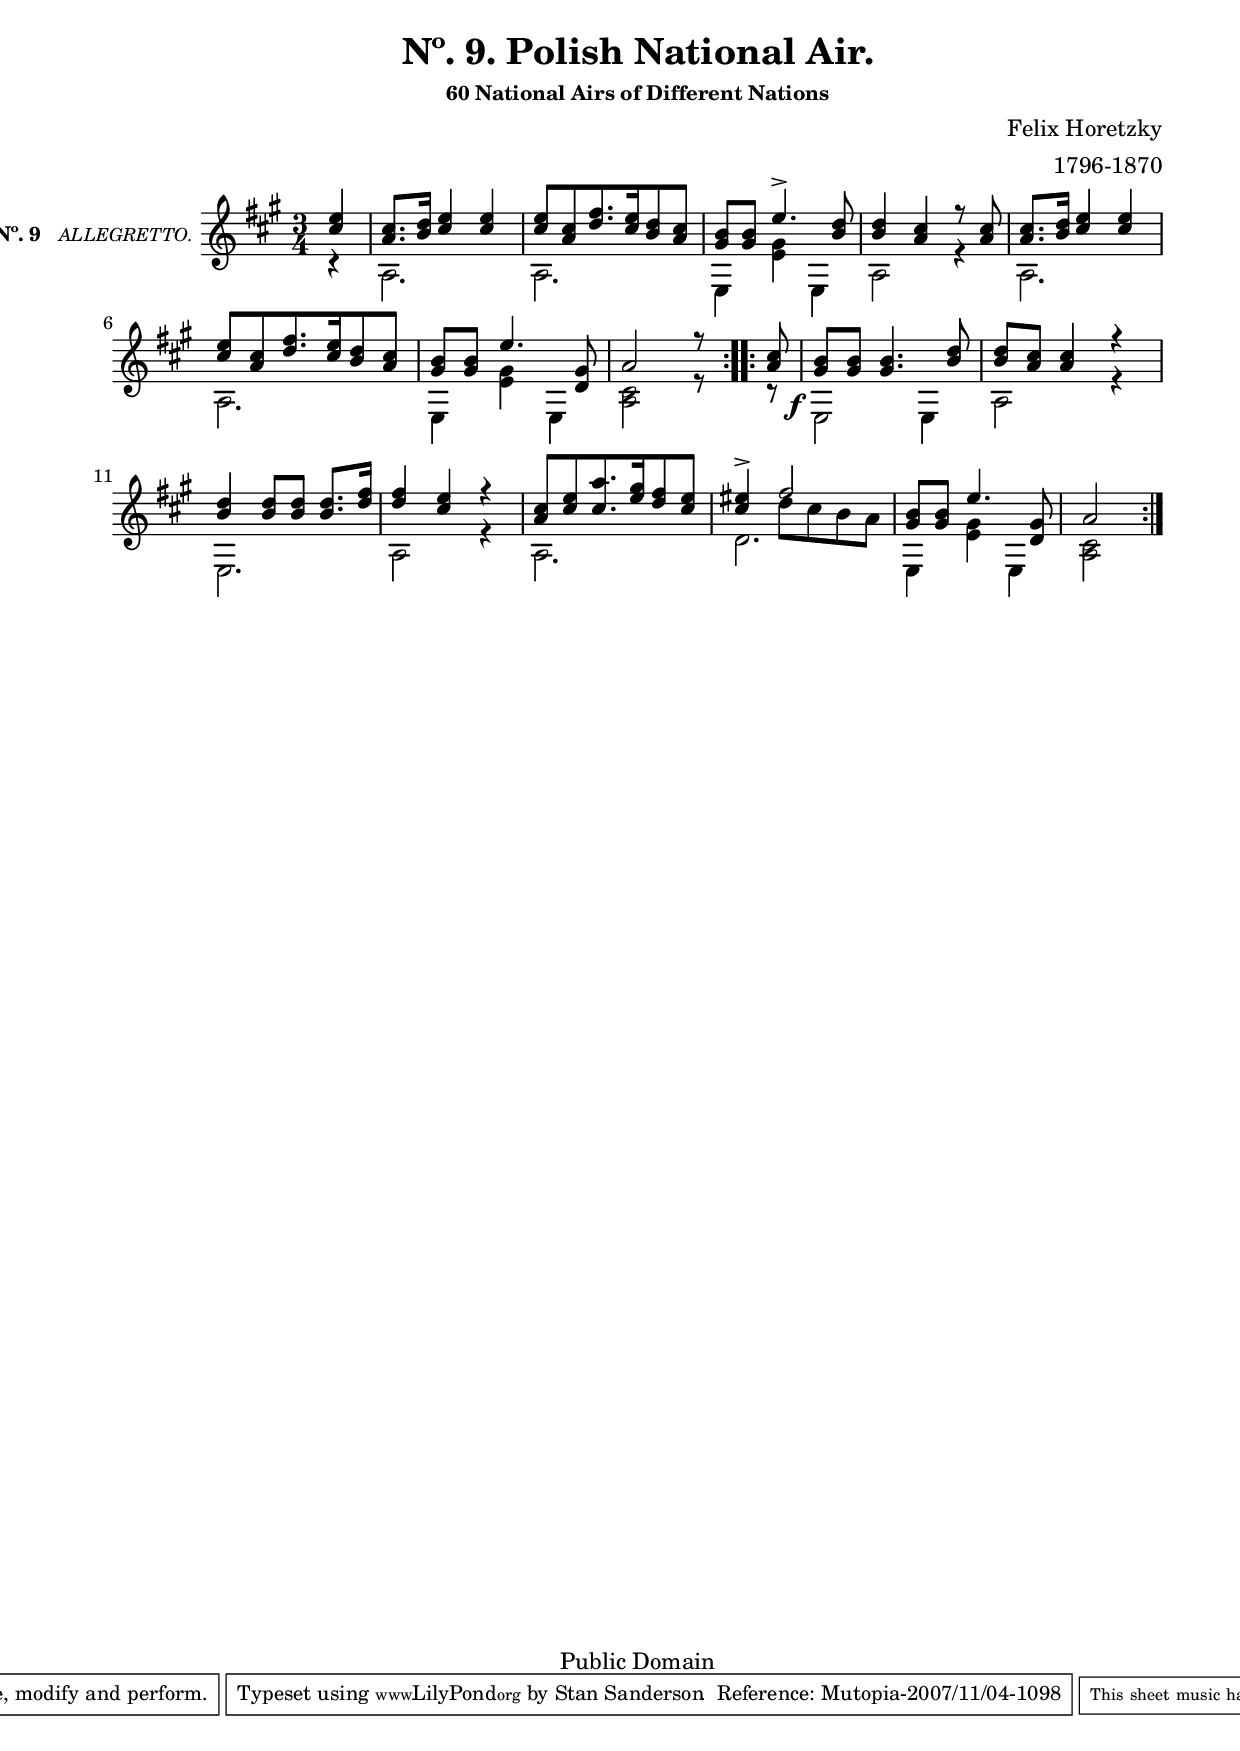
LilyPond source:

% Entered on Nov 3, 2007
\version "2.11.34"
%#(set-global-staff-size 17) 

\paper {
%	#(set-paper-size "a4")
%	#(set-paper-size "letter")
	left-margin = 0.75 \in
	line-width = 7.0 \in
	between-system-padding = #2.0
	between-system-space = #2.0
	ragged-last-bottom = ##t 
	ragged-bottom = ##f
}

\header {
	title = "Nº. 9. Polish National Air."
	subtitle = ""
	subsubtitle = "60 National Airs of Different Nations"
	composer = \markup{\column \right-align 
	{\line {Felix Horetzky} 1796-1870}}
	meter = ""
% MUTOPIA
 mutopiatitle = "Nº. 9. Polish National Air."
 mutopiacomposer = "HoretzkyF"
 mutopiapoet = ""
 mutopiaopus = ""
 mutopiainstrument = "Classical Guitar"
 date = "unk"
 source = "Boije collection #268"
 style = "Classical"
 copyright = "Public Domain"
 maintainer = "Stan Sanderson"
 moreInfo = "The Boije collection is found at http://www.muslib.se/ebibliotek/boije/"
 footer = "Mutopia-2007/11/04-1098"
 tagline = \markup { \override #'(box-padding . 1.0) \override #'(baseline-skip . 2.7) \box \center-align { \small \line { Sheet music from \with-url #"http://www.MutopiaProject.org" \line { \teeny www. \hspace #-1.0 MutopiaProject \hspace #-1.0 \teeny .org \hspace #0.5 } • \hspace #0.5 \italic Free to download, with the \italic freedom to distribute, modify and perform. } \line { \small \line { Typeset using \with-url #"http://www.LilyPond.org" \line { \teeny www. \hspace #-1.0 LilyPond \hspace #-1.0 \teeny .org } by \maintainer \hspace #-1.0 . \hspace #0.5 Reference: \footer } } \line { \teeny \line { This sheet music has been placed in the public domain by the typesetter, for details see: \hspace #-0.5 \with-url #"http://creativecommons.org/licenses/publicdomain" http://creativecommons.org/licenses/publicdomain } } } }
}

%%%%%%%%%%%%%%%%%%%%%%%%%%%%%%%%%%%%
%%
%% Source & comments
%%	
%%  Felix Horetzky was born in Horyszów Ruski, Poland, January 1, 1796.
%%	Little is known about he came to the guitar. He traveled to Vienna
%%	to study under master guitarrist, Mauro Giuliani. He traveled
%%  extensively in Europe as a concert performer and teacher. He wrote
%%  between 100 and 150 pieces for the guitar. He died in Edinburgh
%%  on October 6, 1870.
%%
%%	This piece is from #268, "60 National Airs of Different Nations",
%%	in the Boije collection and is in the public domain.
%%	<http://www.muslib.se/ebibliotek/boije/>
%%	Publisher: Chappell (London), no date given.
%%
%%	Carl Boije (1849-1923) was an amateur guitarist whose vast collection
%%	was donated to the State Library of Sweden after his death.
%%
%%	The dynamic markings for the most part follow the original score; obvious
%%	notation errors have been corrected.
%%
%%%%%%%%%%%%%%%%%%%%%%%%%%%%%%%%%%%%

\include "english.ly"

%%%% shortcuts

dol = \markup { \smaller\italic "dolce."}
cres = \markup{\smaller\italic"cresc:"}
cress = \markup{\tiny\smaller\italic"cresc:"}
espr = \markup{\smaller\italic"espres:"}
rit = \markup{\smaller\italic"ritart:"}
atem = \markup{\smaller\italic"a tempo:"}
smz = \markup{\smaller\italic"smorz:"} % smorzando
showTup = { \override TupletNumber #'transparent = ##f
		\override TupletBracket #'transparent = ##f }
hideTup = { \override TupletNumber #'transparent = ##t
		\override TupletBracket #'transparent = ##t }
seg = \markup {\smaller \smaller \musicglyph #"scripts.segno"}
cod = \markup {\smaller \vcenter "to" \hspace #0.7 \smaller \vcenter \musicglyph #"scripts.coda"}
toseg = \markup { \bold \vcenter "to" \hspace #0.7 \vcenter \smaller \musicglyph #"scripts.segno" }
fin = \markup {\smaller \smaller \bold \italic "Fine."}		
I = \once \override NoteColumn #'ignore-collision = ##t	

%% End shortcuts


%%%%%%%%%%
%% Reminders
%
%    \once \override DynamicText #'extra-offset = #'(-3.75 . 5.5)
%    \once \override TextScript #'extra-offset = #'( 0.8 . -2.3 )
%
%%%%%%%%%%

upper = \relative c''{
	\set Staff.instrumentName=\markup{ \center-align 
	{\smaller\bold "Nº. 9  " \smaller\smaller\italic "ALLEGRETTO. "
	}}
	\repeat volta 2 {
		\partial 4*1 <e cs>4 |
		<cs a>8. <d b>16 <e cs>4 <e cs> |
		<e cs>8[ <cs a> <fs d>8. <e cs>16 <d b>8 <cs a>] |
		<b gs> <b gs> e4.-> <d b>8 |
		<d b>4 <cs a> r8 <cs a> |
		<cs a>8. <d b>16 <e cs>4 <e cs> |
		<e cs>8[ <cs a> <fs d>8. <e cs>16 <d b>8 <cs a>] |
		<b gs> <b gs> e4. <gs,d>8 |
		a2 r8
	}
	\repeat volta 2 {
		<cs a>8 |
		<b gs>8 <b gs> <b gs>4. <d b>8 |
		<d b> <cs a> <cs a>4 r |
		<d b> <d b>8 <d b> <d b>8. <fs d>16 |
		<fs d>4 <e cs> r |
		<cs a>8[ <e cs> <a cs,>8. <gs e>16 <fs d>8 <e cs>] |
		<es cs>4-> <<{fs2}\\{d8 cs b a}>> |
		<b gs>8 <b gs> e4. <gs, d>8 |
		a2 
	}
}
		

lower = \relative c' { 
	\override Staff.NoteCollision 
	#'merge-differently-headed = ##t
	\repeat volta 2 {
		\partial 4*1 r4 |
		a2. | a | e4 <gs' e> e, | a2 r4 |
		a2. | a2. | e4 <gs' e> e, | <cs' a>2 r8
	}
	\repeat volta 2 {
		r8 |
		\once \override DynamicText #'extra-offset = #'(-2.6 . 3.5)
		e,2_\f e4 |
		a2 r4 |
		e2. |
		a2 r4 |
		a2. |
		d2. |
		e,4 <gs' e> e, |
		<cs'a>2
	}
}

staffClassicalGuitar = \new Staff  {
		\time 3/4
		\key a \major
		\set Staff.connectArpeggios = ##t
		\set Staff.midiInstrument="acoustic guitar (nylon)"
		<<
			\new Voice = A { \voiceOne  \upper }			
			\new Voice = C { \voiceFour  \lower }
		>>
%%		\bar "||"   %%  "|."
}

\score { 
		<<
			\staffClassicalGuitar
		>>
		}
		
\layout  {\context {
   \Staff
   \consists Span_arpeggio_engraver
 } }

\score {
%%	\unfoldRepeats
	\staffClassicalGuitar
	\midi {
		\context {
			\Score
			tempoWholesPerMinute = #(ly:make-moment 120 4)
		}
		\context {
			\Voice
			\remove "Dynamic_performer"
	    }
    }
}
